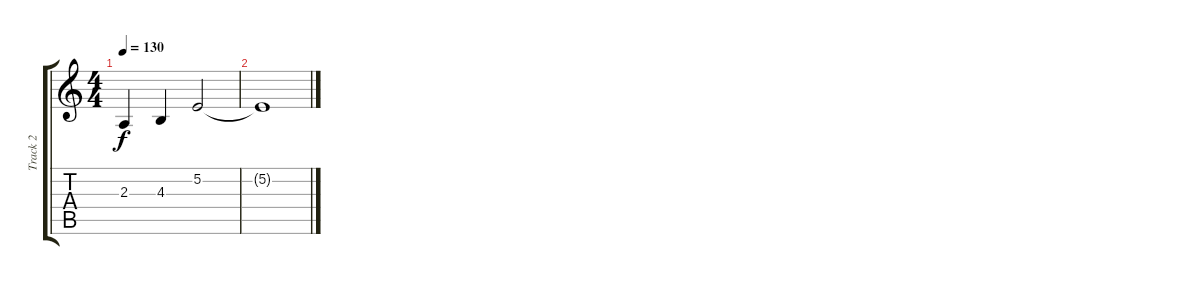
\track ("Track 2" "Track 2") {instrument electricpiano2}
\staff {score tabs}
\tuning (E4 B3 G3 D3 A2 E2) {hide}
\ts (4 4)
\tempo 130
\clef g2
\ks c
2.3.4{dy f} 4.3.4 5.2.2 |
5.2{t}.1
